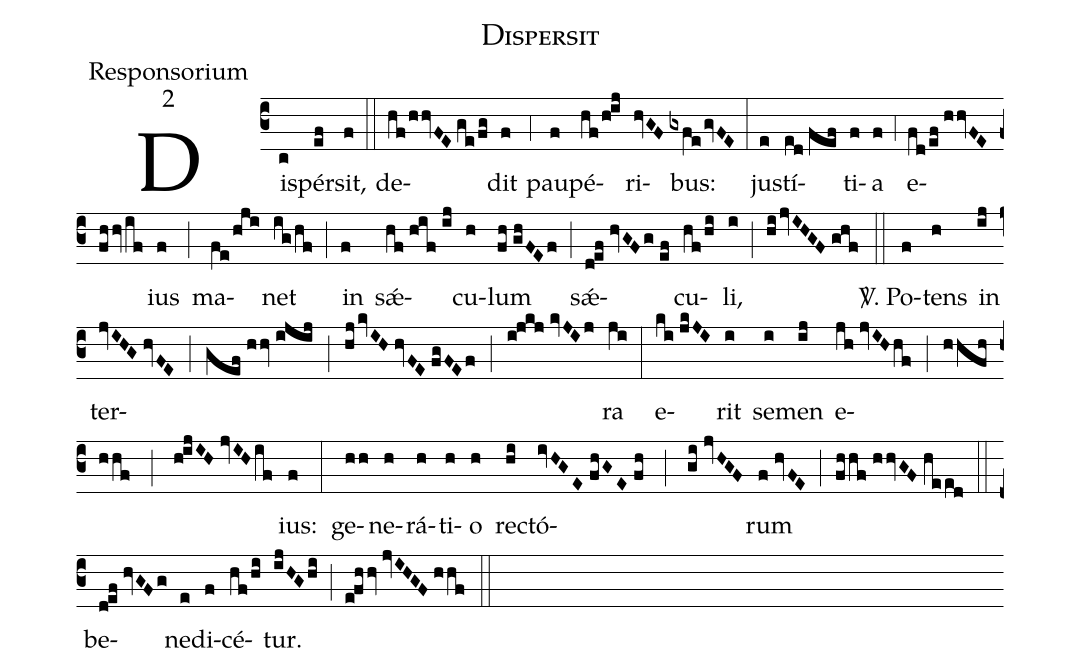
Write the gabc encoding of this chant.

name:Dispersit;
office-part:Responsorium;
mode:2;
%%
(c3) Di(c)spér(ef)sit,(f) (::)
de(hf/hhvFE//ge/fg)dit(f) (,4) pau(f)pé(hf/h!ij)ri(hvGF)bus:(gxfe/gvFE) (:)
ju(e)stí(ed//fef)ti(f)a(f) (,4) e(fd/ef//hhvFE//fhhv/if)ius(f) (;) ma(fe/hji)net(ig/hf) (;) in(f) s{<sp>'ae</sp>}(hf//hif//ij)cu(h)lum(fh//ghFEf) (;) s{<sp>'ae</sp>}(d!ef//hvGFg//ef)cu(hf/hi)li,(i) (;) (hi/jvIHGF//ghf) (::)

<sp>V/</sp>. Po(f)tens(h) in(ij) ter(jvIHG//hvFE;gef//hhv//ijij;hj/kvIH//hvFE//fgFEf;i!jkj//kvJIj)ra(ji) (:)
e(ki//jkJI)rit(i) se(i)men(ij) e(jh//jvIH/hf;hhfh//hhf;h!ijIH//jvIH/if)ius:(f) (:)
ge(hh)ne(h)rá(h)ti(h)o(h) re(hi)ctó(ivHGE//fhGE//fh;gi//jvHGF)rum(f//hvFE) (;) (fhhf//hhvGF//heed) (::)
be(d!ef//hvGFg)ne(e)di(f)cé(hf/hi)tur.(ijHGhi) (;) (e!fhhv//jvIHGF//hhf) (::)
